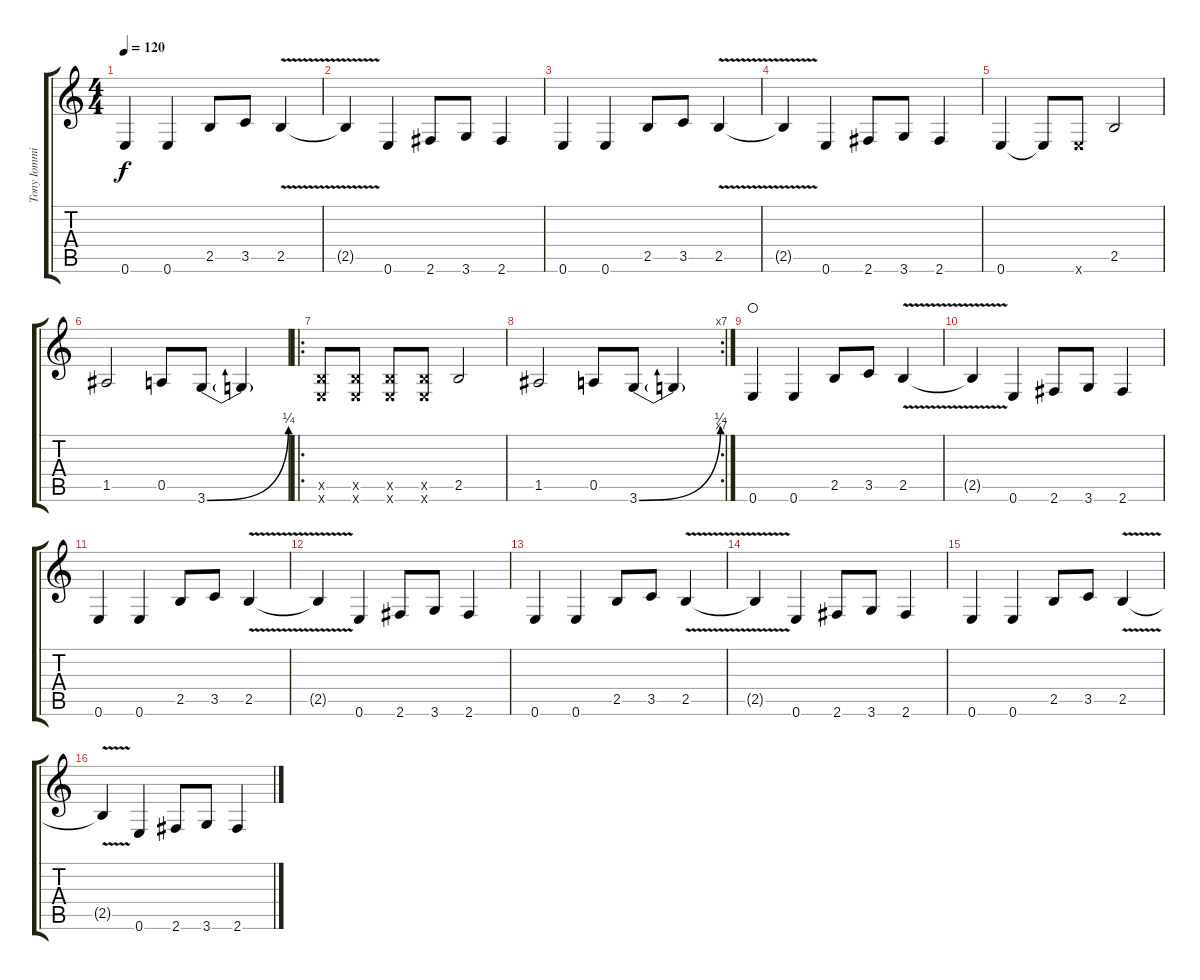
\track ("Tony Iommi (Left)" "Tony Iommi") {instrument distortionguitar}
\staff {score tabs}
\tuning (E4 B3 G3 D3 A2 E2) {hide}
\ts (4 4)
\tempo 120
\clef g2
\ks c
0.6.4{dy f} 0.6.4 2.5.8 3.5.8 2.5{v}.4 |
2.5{t}.4 0.6.4 2.6.8 3.6.8 2.6.4 |
0.6.4 0.6.4 2.5.8 3.5.8 2.5{v}.4 |
2.5{t}.4 0.6.4 2.6.8 3.6.8 2.6.4 |
0.6.4 0.6{t}.8 0.6{x}.8 2.5.2 |
1.5.2 0.5.8 3.6{be (bend 0 0 60 1)}.8 3.6{t}.4 |
\ro
(2.5{x} 0.6{x}).8 (2.5{x} 0.6{x}).8 (2.5{x} 0.6{x}).8 (2.5{x} 0.6{x}).8 2.5.2 |
\rc 7
1.5.2 0.5.8 3.6{be (bend 0 0 60 1)}.8 3.6{t}.4 |
0.6.4{waho} 0.6.4 2.5.8 3.5.8 2.5{v}.4 |
2.5{t}.4 0.6.4 2.6.8 3.6.8 2.6.4 |
0.6.4 0.6.4 2.5.8 3.5.8 2.5{v}.4 |
2.5{t}.4 0.6.4 2.6.8 3.6.8 2.6.4 |
0.6.4 0.6.4 2.5.8 3.5.8 2.5{v}.4 |
2.5{t}.4 0.6.4 2.6.8 3.6.8 2.6.4 |
0.6.4 0.6.4 2.5.8 3.5.8 2.5{v}.4 |
2.5{t}.4 0.6.4 2.6.8 3.6.8 2.6.4
